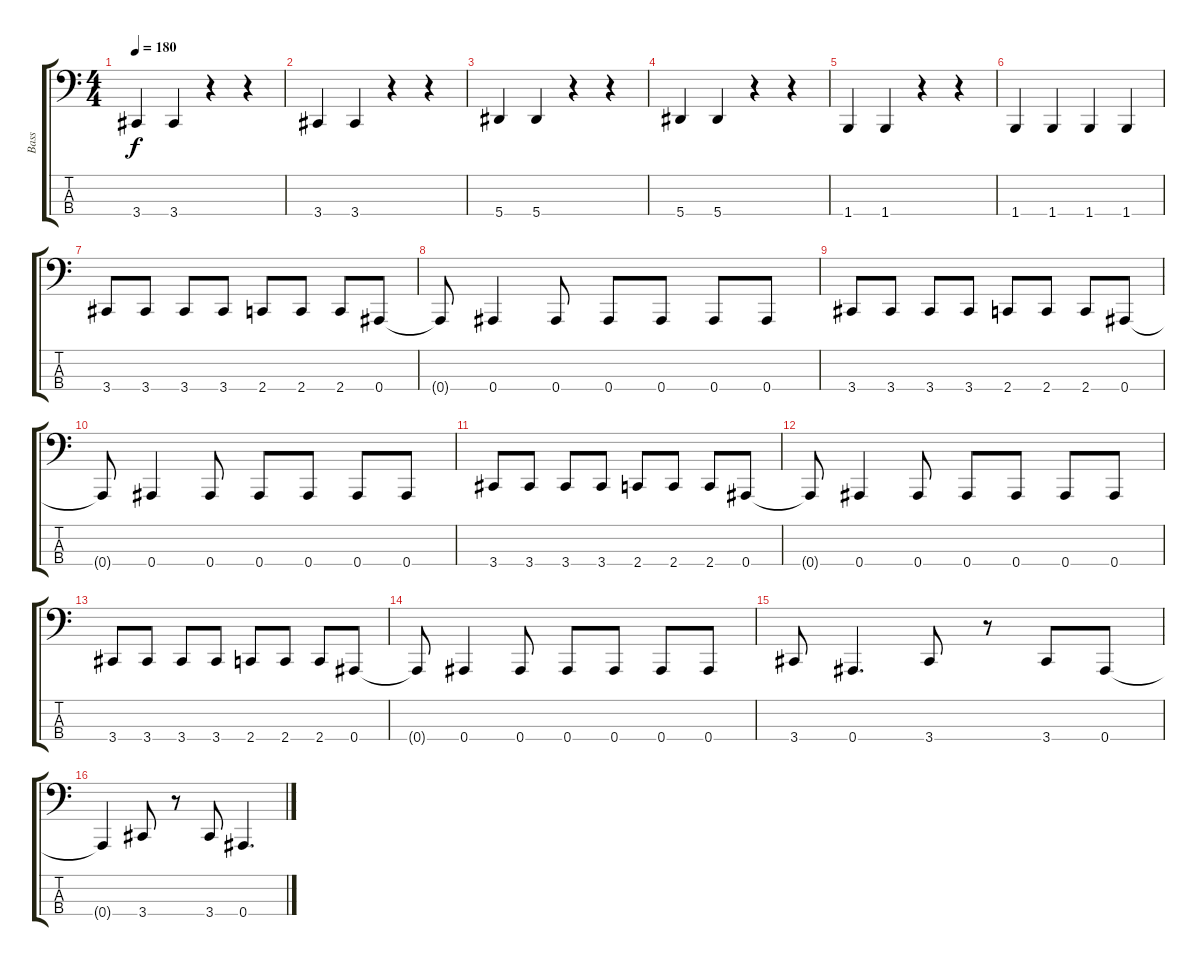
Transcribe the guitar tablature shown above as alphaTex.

\track ("Bass" "Bass") {instrument electricbassfinger}
\staff {score tabs}
\tuning (Eb2 Bb1 F1 Bb0) {hide}
\ts (4 4)
\tempo 180
\clef f4
\ks c
3.4.4{dy f} 3.4.4 r.4 r.4 |
3.4.4 3.4.4 r.4 r.4 |
5.4.4 5.4.4 r.4 r.4 |
5.4.4 5.4.4 r.4 r.4 |
1.4.4 1.4.4 r.4 r.4 |
1.4.4 1.4.4 1.4.4 1.4.4 |
3.4.8 3.4.8 3.4.8 3.4.8 2.4.8 2.4.8 2.4.8 0.4.8 |
0.4{t}.8 0.4.4 0.4.8 0.4.8 0.4.8 0.4.8 0.4.8 |
3.4.8 3.4.8 3.4.8 3.4.8 2.4.8 2.4.8 2.4.8 0.4.8 |
0.4{t}.8 0.4.4 0.4.8 0.4.8 0.4.8 0.4.8 0.4.8 |
3.4.8 3.4.8 3.4.8 3.4.8 2.4.8 2.4.8 2.4.8 0.4.8 |
0.4{t}.8 0.4.4 0.4.8 0.4.8 0.4.8 0.4.8 0.4.8 |
3.4.8 3.4.8 3.4.8 3.4.8 2.4.8 2.4.8 2.4.8 0.4.8 |
0.4{t}.8 0.4.4 0.4.8 0.4.8 0.4.8 0.4.8 0.4.8 |
3.4.8 0.4.4{d} 3.4.8 r.8 3.4.8 0.4.8 |
0.4{t}.4 3.4.8 r.8 3.4.8 0.4.4{d}
